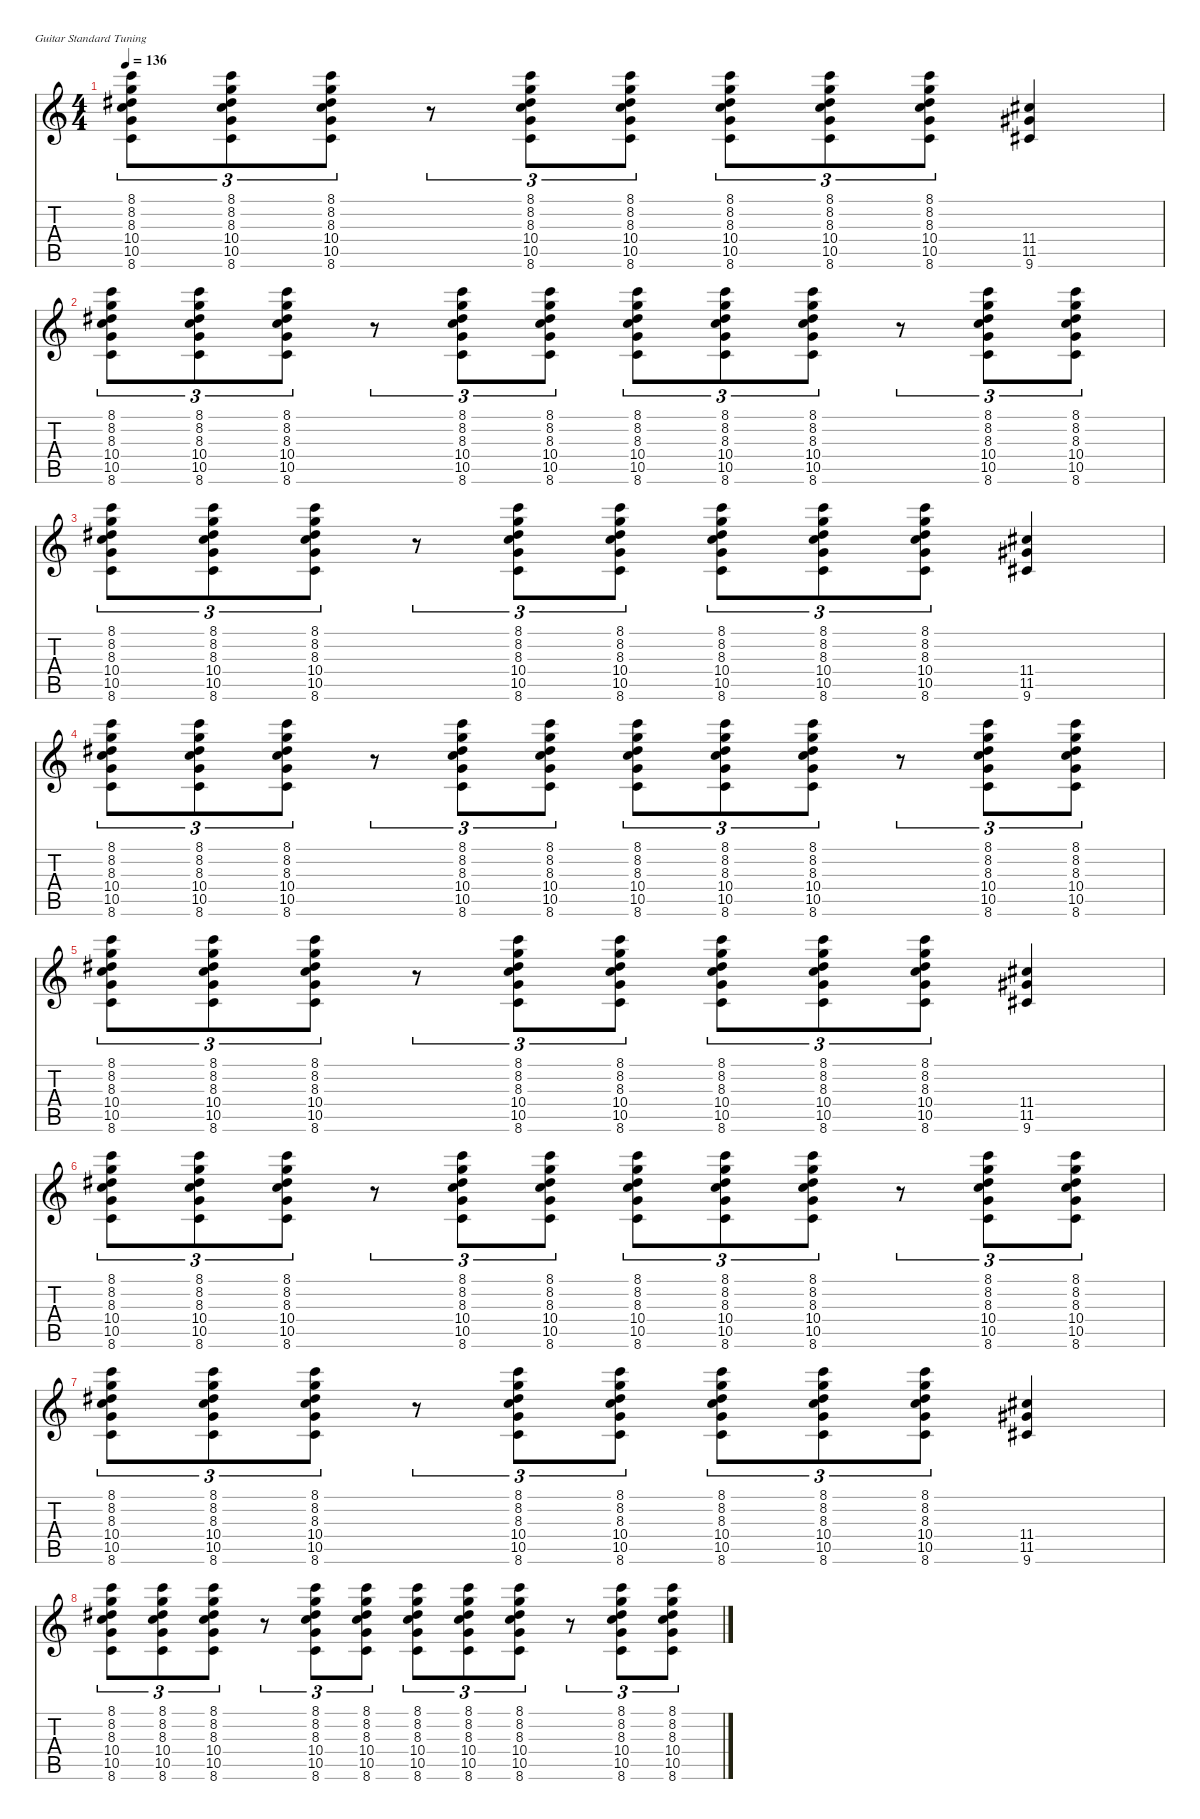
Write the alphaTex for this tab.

\defaultSystemsLayout 4
\hideDynamics
\bracketExtendMode nobrackets
\singleTrackTrackNamePolicy hidden
\multiTrackTrackNamePolicy hidden
\firstSystemTrackNameMode fullname
\firstSystemTrackNameOrientation horizontal
\otherSystemsTrackNameOrientation horizontal
\track ("Guitar" "dist.guit.") {instrument distortionguitar}
\staff {score tabs}
\tuning (E4 B3 G3 D3 A2 E2)
\ts (4 4)
\tempo 136
\clef g2
\ks c
(8.1 8.2 8.3{acc #} 10.4 10.5 8.6).8{tu (3 2) dy f beam Down} (8.1 8.2 8.3{acc #} 10.4 10.5 8.6).8{tu (3 2) beam Down} (8.1 8.2 8.3{acc #} 10.4 10.5 8.6).8{tu (3 2) beam Down} r.8{tu (3 2) beam Down} (8.1 8.2 8.3{acc #} 10.4 10.5 8.6).8{tu (3 2) beam Down} (8.1 8.2 8.3{acc #} 10.4 10.5 8.6).8{tu (3 2) beam Down} (8.1 8.2 8.3{acc #} 10.4 10.5 8.6).8{tu (3 2) beam Down} (8.1 8.2 8.3{acc #} 10.4 10.5 8.6).8{tu (3 2) beam Down} (8.1 8.2 8.3{acc #} 10.4 10.5 8.6).8{tu (3 2) beam Down} (11.4{acc #} 11.5{acc #} 9.6{acc #}).4{beam Up} |
(8.1 8.2 8.3{acc #} 10.4 10.5 8.6).8{tu (3 2) beam Down} (8.1 8.2 8.3{acc #} 10.4 10.5 8.6).8{tu (3 2) beam Down} (8.1 8.2 8.3{acc #} 10.4 10.5 8.6).8{tu (3 2) beam Down} r.8{tu (3 2) beam Down} (8.1 8.2 8.3{acc #} 10.4 10.5 8.6).8{tu (3 2) beam Down} (8.1 8.2 8.3{acc #} 10.4 10.5 8.6).8{tu (3 2) beam Down} (8.1 8.2 8.3{acc #} 10.4 10.5 8.6).8{tu (3 2) beam Down} (8.1 8.2 8.3{acc #} 10.4 10.5 8.6).8{tu (3 2) beam Down} (8.1 8.2 8.3{acc #} 10.4 10.5 8.6).8{tu (3 2) beam Down} r.8{tu (3 2) beam Down} (8.1 8.2 8.3{acc #} 10.4 10.5 8.6).8{tu (3 2) beam Down} (8.1 8.2 8.3{acc #} 10.4 10.5 8.6).8{tu (3 2) beam Down} |
(8.1 8.2 8.3{acc #} 10.4 10.5 8.6).8{tu (3 2) beam Down} (8.1 8.2 8.3{acc #} 10.4 10.5 8.6).8{tu (3 2) beam Down} (8.1 8.2 8.3{acc #} 10.4 10.5 8.6).8{tu (3 2) beam Down} r.8{tu (3 2) beam Down} (8.1 8.2 8.3{acc #} 10.4 10.5 8.6).8{tu (3 2) beam Down} (8.1 8.2 8.3{acc #} 10.4 10.5 8.6).8{tu (3 2) beam Down} (8.1 8.2 8.3{acc #} 10.4 10.5 8.6).8{tu (3 2) beam Down} (8.1 8.2 8.3{acc #} 10.4 10.5 8.6).8{tu (3 2) beam Down} (8.1 8.2 8.3{acc #} 10.4 10.5 8.6).8{tu (3 2) beam Down} (11.4{acc #} 11.5{acc #} 9.6{acc #}).4{beam Up} |
(8.1 8.2 8.3{acc #} 10.4 10.5 8.6).8{tu (3 2) beam Down} (8.1 8.2 8.3{acc #} 10.4 10.5 8.6).8{tu (3 2) beam Down} (8.1 8.2 8.3{acc #} 10.4 10.5 8.6).8{tu (3 2) beam Down} r.8{tu (3 2) beam Down} (8.1 8.2 8.3{acc #} 10.4 10.5 8.6).8{tu (3 2) beam Down} (8.1 8.2 8.3{acc #} 10.4 10.5 8.6).8{tu (3 2) beam Down} (8.1 8.2 8.3{acc #} 10.4 10.5 8.6).8{tu (3 2) beam Down} (8.1 8.2 8.3{acc #} 10.4 10.5 8.6).8{tu (3 2) beam Down} (8.1 8.2 8.3{acc #} 10.4 10.5 8.6).8{tu (3 2) beam Down} r.8{tu (3 2) beam Down} (8.1 8.2 8.3{acc #} 10.4 10.5 8.6).8{tu (3 2) beam Down} (8.1 8.2 8.3{acc #} 10.4 10.5 8.6).8{tu (3 2) beam Down} |
(8.1 8.2 8.3{acc #} 10.4 10.5 8.6).8{tu (3 2) beam Down} (8.1 8.2 8.3{acc #} 10.4 10.5 8.6).8{tu (3 2) beam Down} (8.1 8.2 8.3{acc #} 10.4 10.5 8.6).8{tu (3 2) beam Down} r.8{tu (3 2) beam Down} (8.1 8.2 8.3{acc #} 10.4 10.5 8.6).8{tu (3 2) beam Down} (8.1 8.2 8.3{acc #} 10.4 10.5 8.6).8{tu (3 2) beam Down} (8.1 8.2 8.3{acc #} 10.4 10.5 8.6).8{tu (3 2) beam Down} (8.1 8.2 8.3{acc #} 10.4 10.5 8.6).8{tu (3 2) beam Down} (8.1 8.2 8.3{acc #} 10.4 10.5 8.6).8{tu (3 2) beam Down} (11.4{acc #} 11.5{acc #} 9.6{acc #}).4{beam Up} |
(8.1 8.2 8.3{acc #} 10.4 10.5 8.6).8{tu (3 2) beam Down} (8.1 8.2 8.3{acc #} 10.4 10.5 8.6).8{tu (3 2) beam Down} (8.1 8.2 8.3{acc #} 10.4 10.5 8.6).8{tu (3 2) beam Down} r.8{tu (3 2) beam Down} (8.1 8.2 8.3{acc #} 10.4 10.5 8.6).8{tu (3 2) beam Down} (8.1 8.2 8.3{acc #} 10.4 10.5 8.6).8{tu (3 2) beam Down} (8.1 8.2 8.3{acc #} 10.4 10.5 8.6).8{tu (3 2) beam Down} (8.1 8.2 8.3{acc #} 10.4 10.5 8.6).8{tu (3 2) beam Down} (8.1 8.2 8.3{acc #} 10.4 10.5 8.6).8{tu (3 2) beam Down} r.8{tu (3 2) beam Down} (8.1 8.2 8.3{acc #} 10.4 10.5 8.6).8{tu (3 2) beam Down} (8.1 8.2 8.3{acc #} 10.4 10.5 8.6).8{tu (3 2) beam Down} |
(8.1 8.2 8.3{acc #} 10.4 10.5 8.6).8{tu (3 2) beam Down} (8.1 8.2 8.3{acc #} 10.4 10.5 8.6).8{tu (3 2) beam Down} (8.1 8.2 8.3{acc #} 10.4 10.5 8.6).8{tu (3 2) beam Down} r.8{tu (3 2) beam Down} (8.1 8.2 8.3{acc #} 10.4 10.5 8.6).8{tu (3 2) beam Down} (8.1 8.2 8.3{acc #} 10.4 10.5 8.6).8{tu (3 2) beam Down} (8.1 8.2 8.3{acc #} 10.4 10.5 8.6).8{tu (3 2) beam Down} (8.1 8.2 8.3{acc #} 10.4 10.5 8.6).8{tu (3 2) beam Down} (8.1 8.2 8.3{acc #} 10.4 10.5 8.6).8{tu (3 2) beam Down} (11.4{acc #} 11.5{acc #} 9.6{acc #}).4{beam Up} |
(8.1 8.2 8.3{acc #} 10.4 10.5 8.6).8{tu (3 2) beam Down} (8.1 8.2 8.3{acc #} 10.4 10.5 8.6).8{tu (3 2) beam Down} (8.1 8.2 8.3{acc #} 10.4 10.5 8.6).8{tu (3 2) beam Down} r.8{tu (3 2) beam Down} (8.1 8.2 8.3{acc #} 10.4 10.5 8.6).8{tu (3 2) beam Down} (8.1 8.2 8.3{acc #} 10.4 10.5 8.6).8{tu (3 2) beam Down} (8.1 8.2 8.3{acc #} 10.4 10.5 8.6).8{tu (3 2) beam Down} (8.1 8.2 8.3{acc #} 10.4 10.5 8.6).8{tu (3 2) beam Down} (8.1 8.2 8.3{acc #} 10.4 10.5 8.6).8{tu (3 2) beam Down} r.8{tu (3 2) beam Down} (8.1 8.2 8.3{acc #} 10.4 10.5 8.6).8{tu (3 2) beam Down} (8.1 8.2 8.3{acc #} 10.4 10.5 8.6).8{tu (3 2) beam Down}
